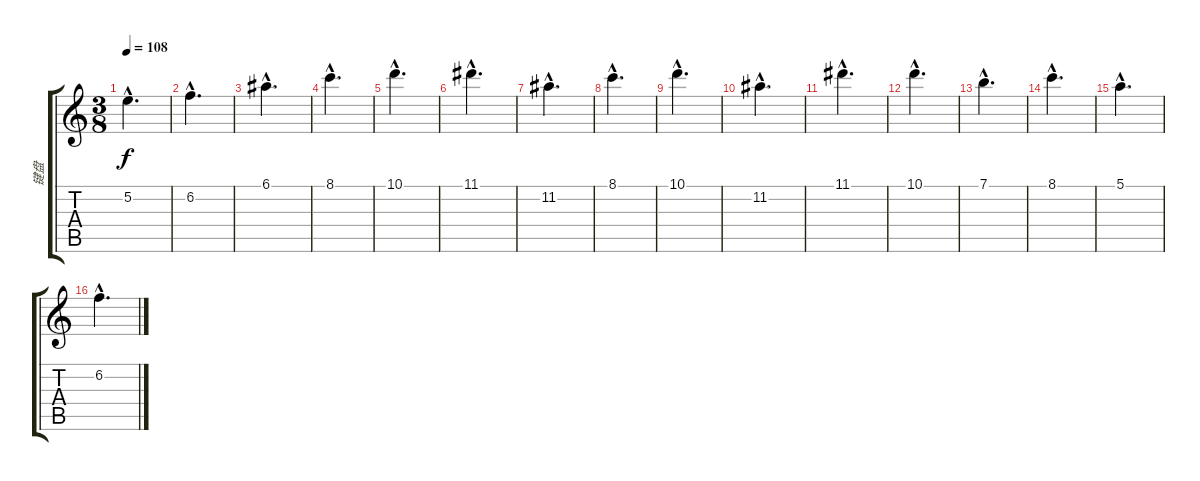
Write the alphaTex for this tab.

\track ("键盘" "键盘") {instrument acousticguitarnylon}
\staff {score tabs}
\tuning (E4 B3 G3 D3 A2 E2) {hide}
\ts (3 8)
\tempo 108
\clef g2
\ks c
5.2{hac}.4{d dy f} |
6.2{hac}.4{d} |
6.1{hac}.4{d} |
8.1{hac}.4{d} |
10.1{hac}.4{d} |
11.1{hac}.4{d} |
11.2{hac}.4{d} |
8.1{hac}.4{d} |
10.1{hac}.4{d} |
11.2{hac}.4{d} |
11.1{hac}.4{d} |
10.1{hac}.4{d} |
7.1{hac}.4{d} |
8.1{hac}.4{d} |
5.1{hac}.4{d} |
6.2{hac}.4{d}
